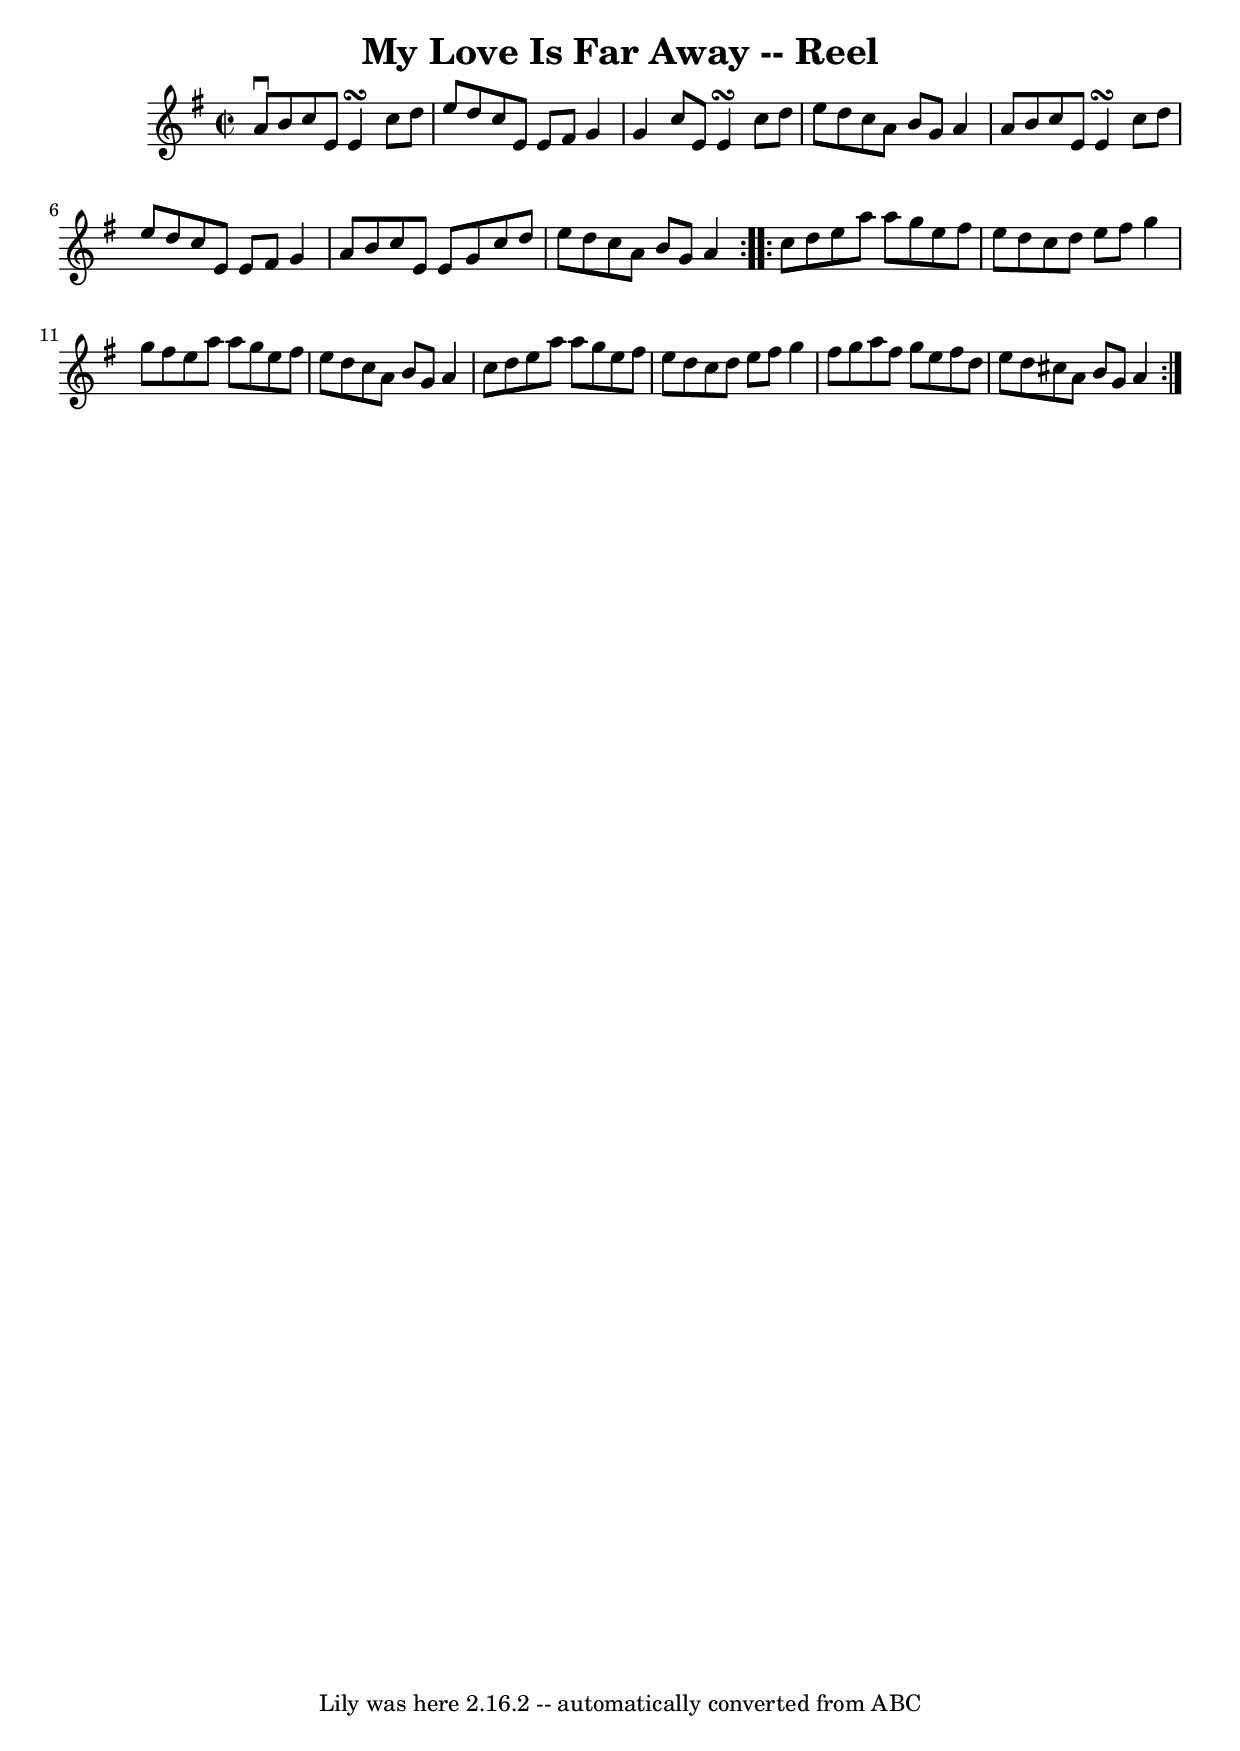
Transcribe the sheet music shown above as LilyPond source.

\version "2.16.2"
\include "Mammoth.ily"
\header {
  %% book = "Ryan's Mammoth Collection"
  crossRefNumber = "1"
  footnotes = "\\\\47"
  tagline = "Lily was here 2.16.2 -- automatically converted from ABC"
  title = "My Love Is Far Away -- Reel"

}
voicedefault =  {



  \repeat volta 2 {

    \override Staff.TimeSignature #'style = #'C
    \time 2/2 
    \key a \dorian
 a'8^\downbow b'8  |
    c''8 e'8    
    e'4\turn c''8 d''8 e''8 d''8    |
    c''8 e'8 e'8    
    fis'8 g'4 g'4    |
    c''8 e'8 e'4\turn c''8 d''8    
    e''8 d''8    |
    c''8 a'8 b'8 g'8 a'4 a'8 b'8    
    |
    c''8 e'8 e'4\turn c''8 d''8 e''8 d''8    
    |
    c''8 e'8 e'8 fis'8 g'4 a'8 b'8    |
    c''8  
    e'8 e'8 g'8 c''8 d''8 e''8 d''8    |
    c''8 a'8   
    b'8 g'8 a'4    
  }     
  \repeat volta 2 {
    c''8 d''8  |
    e''8 
    a''8 a''8 g''8 e''8 fis''8 e''8 d''8    |
    c''8    
    d''8 e''8 fis''8 g''4 g''8 fis''8    |
    e''8 a''8    
    a''8 g''8 e''8 fis''8 e''8 d''8    |
    c''8 a'8 b'8 
    g'8 a'4 c''8 d''8    |
    e''8 a''8 a''8 g''8    
    e''8 fis''8 e''8 d''8    |
    c''8 d''8 e''8 fis''8    
    g''4 fis''8 g''8    |
    a''8 fis''8 g''8 e''8 fis''8   
    d''8 e''8 d''8    |
    cis''8 a'8 b'8 g'8 a'4    
  }   

}

\score{
  <<

    \context Staff="default"
    {
      \voicedefault 
      
    }

  >>
  \layout {
    
  }
  \midi {
  }

}
